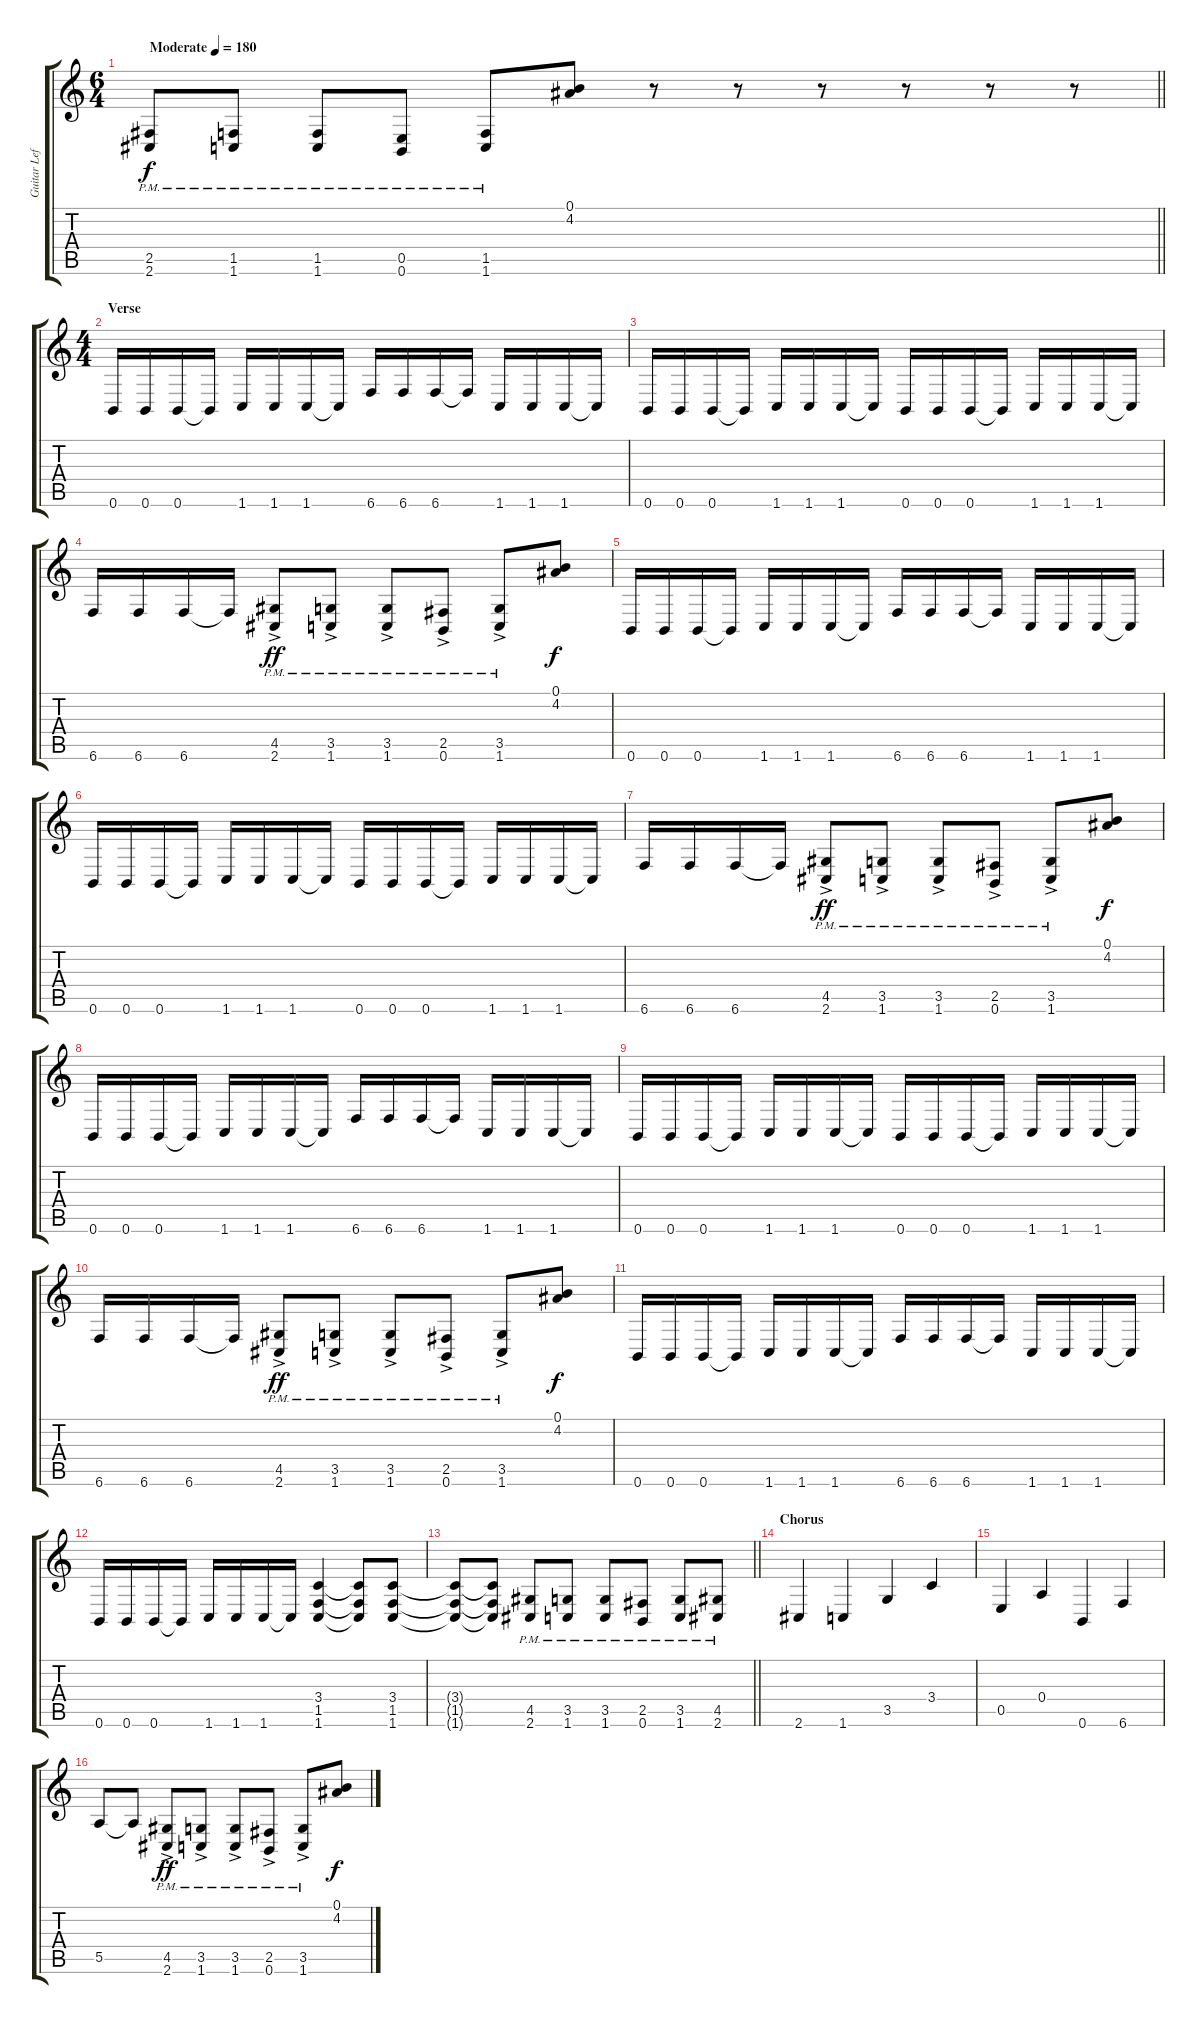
\track ("Guitar Left" "Guitar Lef") {instrument overdrivenguitar}
\staff {score tabs}
\tuning (B3 Gb3 D3 A2 E2 B1) {hide}
\ts (6 4)
\tempo (180 "Moderate")
\clef g2
\barLineRight lightlight
\ks c
(2.5{pm} 2.6{pm}).8{dy f instrument overdrivenguitar} (1.5{pm} 1.6{pm}).8 (1.5{pm} 1.6{pm}).8 (0.5{pm} 0.6{pm}).8 (1.5{pm} 1.6{pm}).8 (0.1 4.2).8 r.8 r.8 r.8 r.8 r.8 r.8 |
\ts (4 4)
\section ("" "Verse ")
0.6.16 0.6.16 0.6.16 0.6{t}.16 1.6.16 1.6.16 1.6.16 1.6{t}.16 6.6.16 6.6.16 6.6.16 6.6{t}.16 1.6.16 1.6.16 1.6.16 1.6{t}.16 |
0.6.16 0.6.16 0.6.16 0.6{t}.16 1.6.16 1.6.16 1.6.16 1.6{t}.16 0.6.16 0.6.16 0.6.16 0.6{t}.16 1.6.16 1.6.16 1.6.16 1.6{t}.16 |
6.6.16 6.6.16 6.6.16 6.6{t}.16 (4.5{ac pm} 2.6{ac pm}).8{dy ff} (3.5{ac pm} 1.6{ac pm}).8 (3.5{ac pm} 1.6{ac pm}).8 (2.5{ac pm} 0.6{ac pm}).8 (3.5{ac pm} 1.6{ac pm}).8 (0.1 4.2).8{dy f} |
0.6.16 0.6.16 0.6.16 0.6{t}.16 1.6.16 1.6.16 1.6.16 1.6{t}.16 6.6.16 6.6.16 6.6.16 6.6{t}.16 1.6.16 1.6.16 1.6.16 1.6{t}.16 |
0.6.16 0.6.16 0.6.16 0.6{t}.16 1.6.16 1.6.16 1.6.16 1.6{t}.16 0.6.16 0.6.16 0.6.16 0.6{t}.16 1.6.16 1.6.16 1.6.16 1.6{t}.16 |
6.6.16 6.6.16 6.6.16 6.6{t}.16 (4.5{ac pm} 2.6{ac pm}).8{dy ff} (3.5{ac pm} 1.6{ac pm}).8 (3.5{ac pm} 1.6{ac pm}).8 (2.5{ac pm} 0.6{ac pm}).8 (3.5{ac pm} 1.6{ac pm}).8 (0.1 4.2).8{dy f} |
0.6.16 0.6.16 0.6.16 0.6{t}.16 1.6.16 1.6.16 1.6.16 1.6{t}.16 6.6.16 6.6.16 6.6.16 6.6{t}.16 1.6.16 1.6.16 1.6.16 1.6{t}.16 |
0.6.16 0.6.16 0.6.16 0.6{t}.16 1.6.16 1.6.16 1.6.16 1.6{t}.16 0.6.16 0.6.16 0.6.16 0.6{t}.16 1.6.16 1.6.16 1.6.16 1.6{t}.16 |
6.6.16 6.6.16 6.6.16 6.6{t}.16 (4.5{ac pm} 2.6{ac pm}).8{dy ff} (3.5{ac pm} 1.6{ac pm}).8 (3.5{ac pm} 1.6{ac pm}).8 (2.5{ac pm} 0.6{ac pm}).8 (3.5{ac pm} 1.6{ac pm}).8 (0.1 4.2).8{dy f} |
0.6.16 0.6.16 0.6.16 0.6{t}.16 1.6.16 1.6.16 1.6.16 1.6{t}.16 6.6.16 6.6.16 6.6.16 6.6{t}.16 1.6.16 1.6.16 1.6.16 1.6{t}.16 |
0.6.16 0.6.16 0.6.16 0.6{t}.16 1.6.16 1.6.16 1.6.16 1.6{t}.16 (3.4 1.5 1.6).4 (3.4{t} 1.5{t} 1.6{t}).8 (3.4 1.5 1.6).8 |
\barLineRight lightlight
(3.4{t} 1.5{t} 1.6{t}).8 (3.4{t} 1.5{t} 1.6{t}).8 (4.5{pm} 2.6{pm}).8 (3.5{pm} 1.6{pm}).8 (3.5{pm} 1.6{pm}).8 (2.5{pm} 0.6{pm}).8 (3.5{pm} 1.6{pm}).8 (4.5{pm} 2.6{pm}).8 |
\section ("" "Chorus")
2.6.4 1.6.4 3.5.4 3.4.4 |
0.5.4 0.4.4 0.6.4 6.6.4 |
5.5.8 5.5{t}.8 (4.5{ac pm} 2.6{ac pm}).8{dy ff} (3.5{ac pm} 1.6{ac pm}).8 (3.5{ac pm} 1.6{ac pm}).8 (2.5{ac pm} 0.6{ac pm}).8 (3.5{ac pm} 1.6{ac pm}).8 (0.1 4.2).8{dy f}
